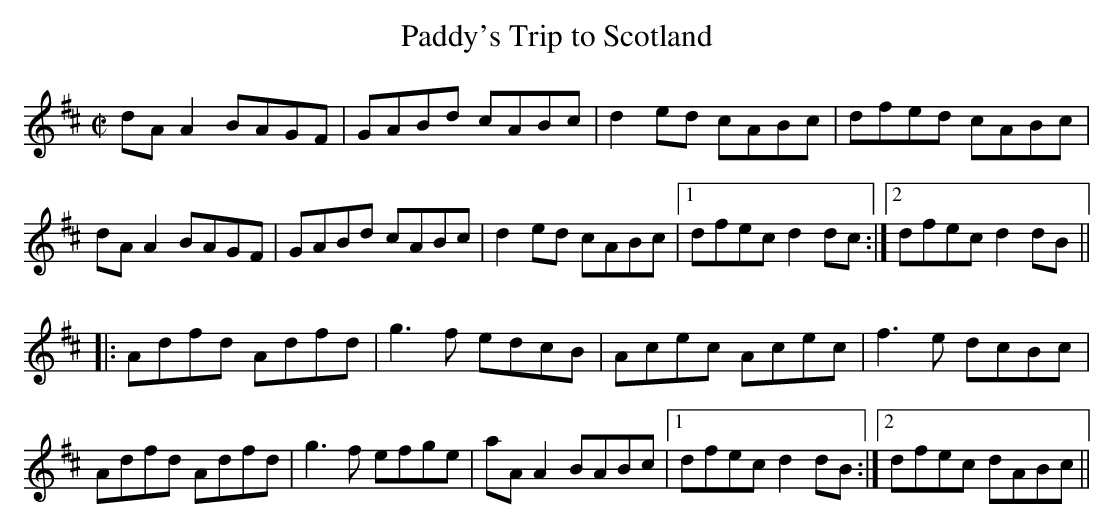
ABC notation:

X:1
T:Paddy's Trip to Scotland
M:C|
K:D
dAA2 BAGF|GABd cABc|d2ed cABc|dfed cABc|
dAA2 BAGF|GABd cABc|d2ed cABc|1 dfec d2dc:|2 dfec d2dB||
|:Adfd Adfd|g3f edcB|Acec Acec|f3e dcBc|
Adfd Adfd|g3f efge|aAA2 BABc|1 dfec d2dB:|2 dfec dABc||
